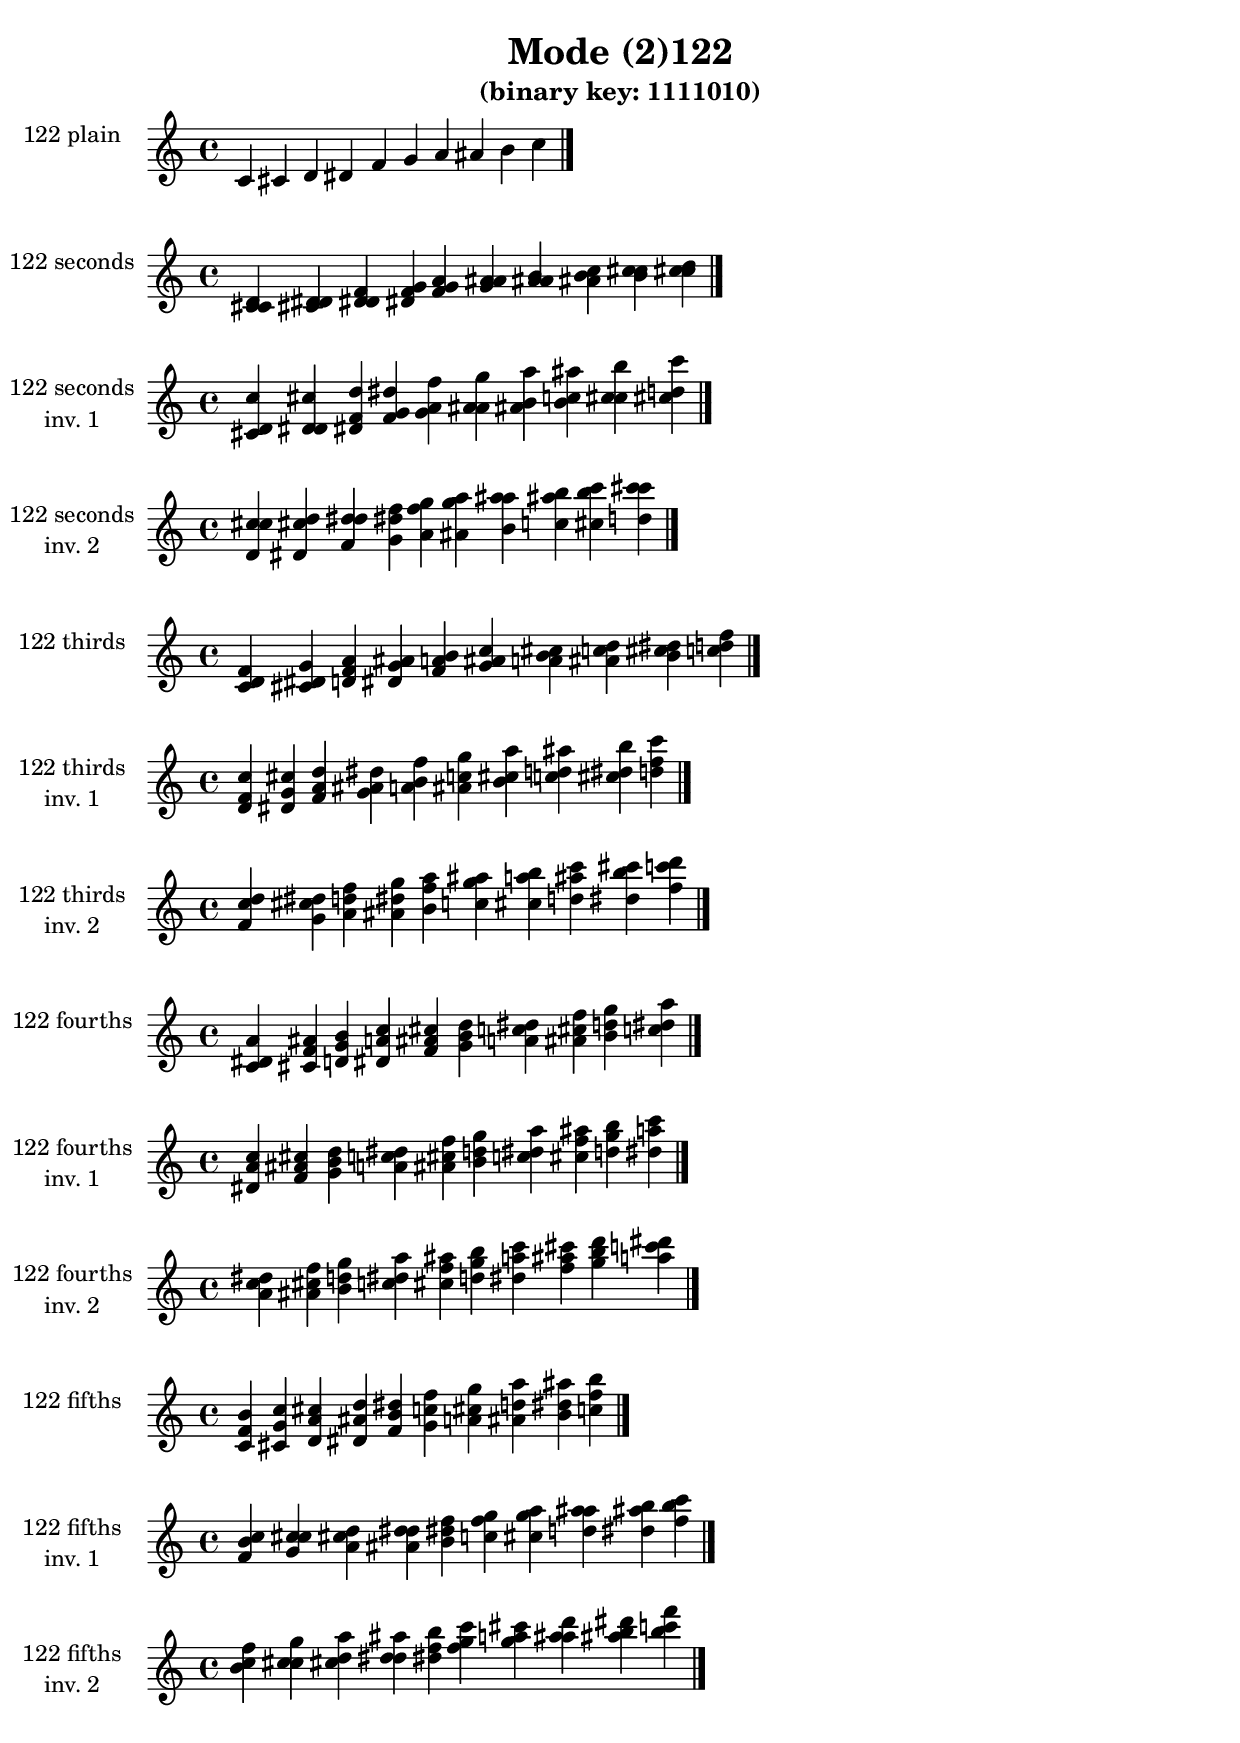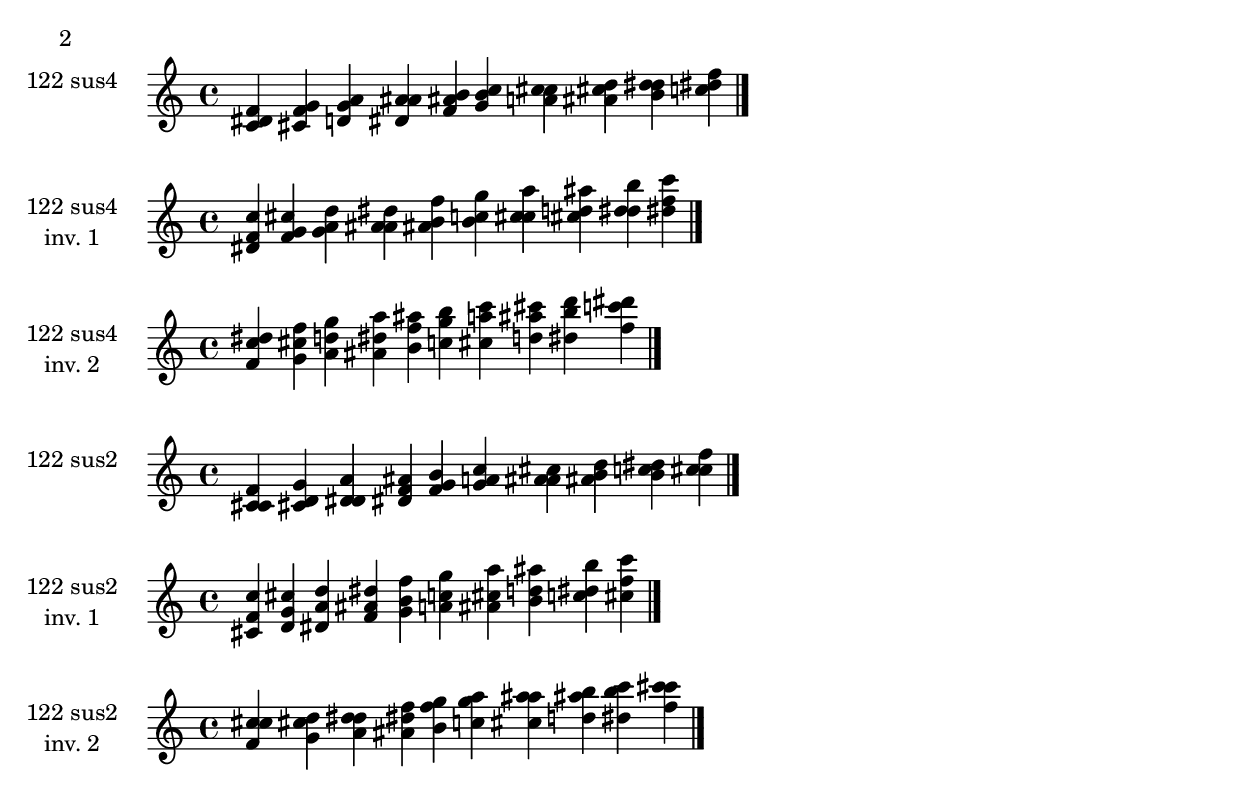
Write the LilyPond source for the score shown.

\version "2.19.0"

\header {
  title = "Mode (2)122"
  subtitle = "(binary key: 1111010)"
 %% Remove default LilyPond tagline
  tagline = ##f
}

\paper {
  #(set-paper-size "a4")
}

global = {
  \key c \major
  \time 4/4
  \tempo 4=100
}

\book {
  \score {
    \new Staff \with {
      instrumentName =  \markup { \column {
         \hcenter-in #14 \line { 122 plain }
         \hcenter-in #14 \line {  } } }
      midiInstrument = "oboe"
    } { \accidentalStyle "default"
        \cadenzaOn c' cis' d' dis' f' g' a' ais' b' c''  \cadenzaOff \bar "|." }
    \layout { }
  }
  \score {
    \new Staff \with {
      instrumentName =  \markup { \column {
         \hcenter-in #14 \line { 122 seconds }
         \hcenter-in #14 \line {  } } }
      midiInstrument = "oboe"
    } { \accidentalStyle "default"
        \cadenzaOn <c' cis' d'> <cis' d' dis'> <d' dis' f'> <dis' f' g'> <f' g' a'> <g' a' ais'> <a' ais' b'> <ais' b' c''> <b' c'' cis''> <c'' cis'' d''>  \cadenzaOff \bar "|." }
    \layout { }
  }
  \score {
    \new Staff \with {
      instrumentName =  \markup { \column {
         \hcenter-in #14 \line { 122 seconds }
         \hcenter-in #14 \line { inv. 1 } } }
      midiInstrument = "oboe"
    } { \accidentalStyle "default"
        \cadenzaOn <cis' d' c''> <d' dis' cis''> <dis' f' d''> <f' g' dis''> <g' a' f''> <a' ais' g''> <ais' b' a''> <b' c'' ais''> <c'' cis'' b''> <cis'' d'' c'''>  \cadenzaOff \bar "|." }
    \layout { }
  }
  \score {
    \new Staff \with {
      instrumentName =  \markup { \column {
         \hcenter-in #14 \line { 122 seconds }
         \hcenter-in #14 \line { inv. 2 } } }
      midiInstrument = "oboe"
    } { \accidentalStyle "default"
        \cadenzaOn <d' c'' cis''> <dis' cis'' d''> <f' d'' dis''> <g' dis'' f''> <a' f'' g''> <ais' g'' a''> <b' a'' ais''> <c'' ais'' b''> <cis'' b'' c'''> <d'' c''' cis'''>  \cadenzaOff \bar "|." }
    \layout { }
  }
  \score {
    \new Staff \with {
      instrumentName =  \markup { \column {
         \hcenter-in #14 \line { 122 thirds }
         \hcenter-in #14 \line {  } } }
      midiInstrument = "oboe"
    } { \accidentalStyle "default"
        \cadenzaOn <c' d' f'> <cis' dis' g'> <d' f' a'> <dis' g' ais'> <f' a' b'> <g' ais' c''> <a' b' cis''> <ais' c'' d''> <b' cis'' dis''> <c'' d'' f''>  \cadenzaOff \bar "|." }
    \layout { }
  }
  \score {
    \new Staff \with {
      instrumentName =  \markup { \column {
         \hcenter-in #14 \line { 122 thirds }
         \hcenter-in #14 \line { inv. 1 } } }
      midiInstrument = "oboe"
    } { \accidentalStyle "default"
        \cadenzaOn <d' f' c''> <dis' g' cis''> <f' a' d''> <g' ais' dis''> <a' b' f''> <ais' c'' g''> <b' cis'' a''> <c'' d'' ais''> <cis'' dis'' b''> <d'' f'' c'''>  \cadenzaOff \bar "|." }
    \layout { }
  }
  \score {
    \new Staff \with {
      instrumentName =  \markup { \column {
         \hcenter-in #14 \line { 122 thirds }
         \hcenter-in #14 \line { inv. 2 } } }
      midiInstrument = "oboe"
    } { \accidentalStyle "default"
        \cadenzaOn <f' c'' d''> <g' cis'' dis''> <a' d'' f''> <ais' dis'' g''> <b' f'' a''> <c'' g'' ais''> <cis'' a'' b''> <d'' ais'' c'''> <dis'' b'' cis'''> <f'' c''' d'''>  \cadenzaOff \bar "|." }
    \layout { }
  }
  \score {
    \new Staff \with {
      instrumentName =  \markup { \column {
         \hcenter-in #14 \line { 122 fourths }
         \hcenter-in #14 \line {  } } }
      midiInstrument = "oboe"
    } { \accidentalStyle "default"
        \cadenzaOn <c' dis' a'> <cis' f' ais'> <d' g' b'> <dis' a' c''> <f' ais' cis''> <g' b' d''> <a' c'' dis''> <ais' cis'' f''> <b' d'' g''> <c'' dis'' a''>  \cadenzaOff \bar "|." }
    \layout { }
  }
  \score {
    \new Staff \with {
      instrumentName =  \markup { \column {
         \hcenter-in #14 \line { 122 fourths }
         \hcenter-in #14 \line { inv. 1 } } }
      midiInstrument = "oboe"
    } { \accidentalStyle "default"
        \cadenzaOn <dis' a' c''> <f' ais' cis''> <g' b' d''> <a' c'' dis''> <ais' cis'' f''> <b' d'' g''> <c'' dis'' a''> <cis'' f'' ais''> <d'' g'' b''> <dis'' a'' c'''>  \cadenzaOff \bar "|." }
    \layout { }
  }
  \score {
    \new Staff \with {
      instrumentName =  \markup { \column {
         \hcenter-in #14 \line { 122 fourths }
         \hcenter-in #14 \line { inv. 2 } } }
      midiInstrument = "oboe"
    } { \accidentalStyle "default"
        \cadenzaOn <a' c'' dis''> <ais' cis'' f''> <b' d'' g''> <c'' dis'' a''> <cis'' f'' ais''> <d'' g'' b''> <dis'' a'' c'''> <f'' ais'' cis'''> <g'' b'' d'''> <a'' c''' dis'''>  \cadenzaOff \bar "|." }
    \layout { }
  }
  \score {
    \new Staff \with {
      instrumentName =  \markup { \column {
         \hcenter-in #14 \line { 122 fifths }
         \hcenter-in #14 \line {  } } }
      midiInstrument = "oboe"
    } { \accidentalStyle "default"
        \cadenzaOn <c' f' b'> <cis' g' c''> <d' a' cis''> <dis' ais' d''> <f' b' dis''> <g' c'' f''> <a' cis'' g''> <ais' d'' a''> <b' dis'' ais''> <c'' f'' b''>  \cadenzaOff \bar "|." }
    \layout { }
  }
  \score {
    \new Staff \with {
      instrumentName =  \markup { \column {
         \hcenter-in #14 \line { 122 fifths }
         \hcenter-in #14 \line { inv. 1 } } }
      midiInstrument = "oboe"
    } { \accidentalStyle "default"
        \cadenzaOn <f' b' c''> <g' c'' cis''> <a' cis'' d''> <ais' d'' dis''> <b' dis'' f''> <c'' f'' g''> <cis'' g'' a''> <d'' a'' ais''> <dis'' ais'' b''> <f'' b'' c'''>  \cadenzaOff \bar "|." }
    \layout { }
  }
  \score {
    \new Staff \with {
      instrumentName =  \markup { \column {
         \hcenter-in #14 \line { 122 fifths }
         \hcenter-in #14 \line { inv. 2 } } }
      midiInstrument = "oboe"
    } { \accidentalStyle "default"
        \cadenzaOn <b' c'' f''> <c'' cis'' g''> <cis'' d'' a''> <d'' dis'' ais''> <dis'' f'' b''> <f'' g'' c'''> <g'' a'' cis'''> <a'' ais'' d'''> <ais'' b'' dis'''> <b'' c''' f'''>  \cadenzaOff \bar "|." }
    \layout { }
  }
  \score {
    \new Staff \with {
      instrumentName =  \markup { \column {
         \hcenter-in #14 \line { 122 sus4 }
         \hcenter-in #14 \line {  } } }
      midiInstrument = "oboe"
    } { \accidentalStyle "default"
        \cadenzaOn <c' dis' f'> <cis' f' g'> <d' g' a'> <dis' a' ais'> <f' ais' b'> <g' b' c''> <a' c'' cis''> <ais' cis'' d''> <b' d'' dis''> <c'' dis'' f''>  \cadenzaOff \bar "|." }
    \layout { }
  }
  \score {
    \new Staff \with {
      instrumentName =  \markup { \column {
         \hcenter-in #14 \line { 122 sus4 }
         \hcenter-in #14 \line { inv. 1 } } }
      midiInstrument = "oboe"
    } { \accidentalStyle "default"
        \cadenzaOn <dis' f' c''> <f' g' cis''> <g' a' d''> <a' ais' dis''> <ais' b' f''> <b' c'' g''> <c'' cis'' a''> <cis'' d'' ais''> <d'' dis'' b''> <dis'' f'' c'''>  \cadenzaOff \bar "|." }
    \layout { }
  }
  \score {
    \new Staff \with {
      instrumentName =  \markup { \column {
         \hcenter-in #14 \line { 122 sus4 }
         \hcenter-in #14 \line { inv. 2 } } }
      midiInstrument = "oboe"
    } { \accidentalStyle "default"
        \cadenzaOn <f' c'' dis''> <g' cis'' f''> <a' d'' g''> <ais' dis'' a''> <b' f'' ais''> <c'' g'' b''> <cis'' a'' c'''> <d'' ais'' cis'''> <dis'' b'' d'''> <f'' c''' dis'''>  \cadenzaOff \bar "|." }
    \layout { }
  }
  \score {
    \new Staff \with {
      instrumentName =  \markup { \column {
         \hcenter-in #14 \line { 122 sus2 }
         \hcenter-in #14 \line {  } } }
      midiInstrument = "oboe"
    } { \accidentalStyle "default"
        \cadenzaOn <c' cis' f'> <cis' d' g'> <d' dis' a'> <dis' f' ais'> <f' g' b'> <g' a' c''> <a' ais' cis''> <ais' b' d''> <b' c'' dis''> <c'' cis'' f''>  \cadenzaOff \bar "|." }
    \layout { }
  }
  \score {
    \new Staff \with {
      instrumentName =  \markup { \column {
         \hcenter-in #14 \line { 122 sus2 }
         \hcenter-in #14 \line { inv. 1 } } }
      midiInstrument = "oboe"
    } { \accidentalStyle "default"
        \cadenzaOn <cis' f' c''> <d' g' cis''> <dis' a' d''> <f' ais' dis''> <g' b' f''> <a' c'' g''> <ais' cis'' a''> <b' d'' ais''> <c'' dis'' b''> <cis'' f'' c'''>  \cadenzaOff \bar "|." }
    \layout { }
  }
  \score {
    \new Staff \with {
      instrumentName =  \markup { \column {
         \hcenter-in #14 \line { 122 sus2 }
         \hcenter-in #14 \line { inv. 2 } } }
      midiInstrument = "oboe"
    } { \accidentalStyle "default"
        \cadenzaOn <f' c'' cis''> <g' cis'' d''> <a' d'' dis''> <ais' dis'' f''> <b' f'' g''> <c'' g'' a''> <cis'' a'' ais''> <d'' ais'' b''> <dis'' b'' c'''> <f'' c''' cis'''>  \cadenzaOff \bar "|." }
    \layout { }
  }
}

\book {
  \bookOutputSuffix "plain_"
  \score {
    \new Staff \with {
      instrumentName =  \markup { \column {
         \hcenter-in #14 \line { 122 plain }
         \hcenter-in #14 \line {  } } }
      midiInstrument = "oboe"
    } { \accidentalStyle "default"
        \cadenzaOn c' cis' d' dis' f' g' a' ais' b' c''  \cadenzaOff \bar "|." }
    \midi { }
  }
}
\book {
  \bookOutputSuffix "seconds_"
  \score {
    \new Staff \with {
      instrumentName =  \markup { \column {
         \hcenter-in #14 \line { 122 seconds }
         \hcenter-in #14 \line {  } } }
      midiInstrument = "oboe"
    } { \accidentalStyle "default"
        \cadenzaOn <c' cis' d'> <cis' d' dis'> <d' dis' f'> <dis' f' g'> <f' g' a'> <g' a' ais'> <a' ais' b'> <ais' b' c''> <b' c'' cis''> <c'' cis'' d''>  \cadenzaOff \bar "|." }
    \midi { }
  }
}
\book {
  \bookOutputSuffix "seconds_inv. 1"
  \score {
    \new Staff \with {
      instrumentName =  \markup { \column {
         \hcenter-in #14 \line { 122 seconds }
         \hcenter-in #14 \line { inv. 1 } } }
      midiInstrument = "oboe"
    } { \accidentalStyle "default"
        \cadenzaOn <cis' d' c''> <d' dis' cis''> <dis' f' d''> <f' g' dis''> <g' a' f''> <a' ais' g''> <ais' b' a''> <b' c'' ais''> <c'' cis'' b''> <cis'' d'' c'''>  \cadenzaOff \bar "|." }
    \midi { }
  }
}
\book {
  \bookOutputSuffix "seconds_inv. 2"
  \score {
    \new Staff \with {
      instrumentName =  \markup { \column {
         \hcenter-in #14 \line { 122 seconds }
         \hcenter-in #14 \line { inv. 2 } } }
      midiInstrument = "oboe"
    } { \accidentalStyle "default"
        \cadenzaOn <d' c'' cis''> <dis' cis'' d''> <f' d'' dis''> <g' dis'' f''> <a' f'' g''> <ais' g'' a''> <b' a'' ais''> <c'' ais'' b''> <cis'' b'' c'''> <d'' c''' cis'''>  \cadenzaOff \bar "|." }
    \midi { }
  }
}
\book {
  \bookOutputSuffix "thirds_"
  \score {
    \new Staff \with {
      instrumentName =  \markup { \column {
         \hcenter-in #14 \line { 122 thirds }
         \hcenter-in #14 \line {  } } }
      midiInstrument = "oboe"
    } { \accidentalStyle "default"
        \cadenzaOn <c' d' f'> <cis' dis' g'> <d' f' a'> <dis' g' ais'> <f' a' b'> <g' ais' c''> <a' b' cis''> <ais' c'' d''> <b' cis'' dis''> <c'' d'' f''>  \cadenzaOff \bar "|." }
    \midi { }
  }
}
\book {
  \bookOutputSuffix "thirds_inv. 1"
  \score {
    \new Staff \with {
      instrumentName =  \markup { \column {
         \hcenter-in #14 \line { 122 thirds }
         \hcenter-in #14 \line { inv. 1 } } }
      midiInstrument = "oboe"
    } { \accidentalStyle "default"
        \cadenzaOn <d' f' c''> <dis' g' cis''> <f' a' d''> <g' ais' dis''> <a' b' f''> <ais' c'' g''> <b' cis'' a''> <c'' d'' ais''> <cis'' dis'' b''> <d'' f'' c'''>  \cadenzaOff \bar "|." }
    \midi { }
  }
}
\book {
  \bookOutputSuffix "thirds_inv. 2"
  \score {
    \new Staff \with {
      instrumentName =  \markup { \column {
         \hcenter-in #14 \line { 122 thirds }
         \hcenter-in #14 \line { inv. 2 } } }
      midiInstrument = "oboe"
    } { \accidentalStyle "default"
        \cadenzaOn <f' c'' d''> <g' cis'' dis''> <a' d'' f''> <ais' dis'' g''> <b' f'' a''> <c'' g'' ais''> <cis'' a'' b''> <d'' ais'' c'''> <dis'' b'' cis'''> <f'' c''' d'''>  \cadenzaOff \bar "|." }
    \midi { }
  }
}
\book {
  \bookOutputSuffix "fourths_"
  \score {
    \new Staff \with {
      instrumentName =  \markup { \column {
         \hcenter-in #14 \line { 122 fourths }
         \hcenter-in #14 \line {  } } }
      midiInstrument = "oboe"
    } { \accidentalStyle "default"
        \cadenzaOn <c' dis' a'> <cis' f' ais'> <d' g' b'> <dis' a' c''> <f' ais' cis''> <g' b' d''> <a' c'' dis''> <ais' cis'' f''> <b' d'' g''> <c'' dis'' a''>  \cadenzaOff \bar "|." }
    \midi { }
  }
}
\book {
  \bookOutputSuffix "fourths_inv. 1"
  \score {
    \new Staff \with {
      instrumentName =  \markup { \column {
         \hcenter-in #14 \line { 122 fourths }
         \hcenter-in #14 \line { inv. 1 } } }
      midiInstrument = "oboe"
    } { \accidentalStyle "default"
        \cadenzaOn <dis' a' c''> <f' ais' cis''> <g' b' d''> <a' c'' dis''> <ais' cis'' f''> <b' d'' g''> <c'' dis'' a''> <cis'' f'' ais''> <d'' g'' b''> <dis'' a'' c'''>  \cadenzaOff \bar "|." }
    \midi { }
  }
}
\book {
  \bookOutputSuffix "fourths_inv. 2"
  \score {
    \new Staff \with {
      instrumentName =  \markup { \column {
         \hcenter-in #14 \line { 122 fourths }
         \hcenter-in #14 \line { inv. 2 } } }
      midiInstrument = "oboe"
    } { \accidentalStyle "default"
        \cadenzaOn <a' c'' dis''> <ais' cis'' f''> <b' d'' g''> <c'' dis'' a''> <cis'' f'' ais''> <d'' g'' b''> <dis'' a'' c'''> <f'' ais'' cis'''> <g'' b'' d'''> <a'' c''' dis'''>  \cadenzaOff \bar "|." }
    \midi { }
  }
}
\book {
  \bookOutputSuffix "fifths_"
  \score {
    \new Staff \with {
      instrumentName =  \markup { \column {
         \hcenter-in #14 \line { 122 fifths }
         \hcenter-in #14 \line {  } } }
      midiInstrument = "oboe"
    } { \accidentalStyle "default"
        \cadenzaOn <c' f' b'> <cis' g' c''> <d' a' cis''> <dis' ais' d''> <f' b' dis''> <g' c'' f''> <a' cis'' g''> <ais' d'' a''> <b' dis'' ais''> <c'' f'' b''>  \cadenzaOff \bar "|." }
    \midi { }
  }
}
\book {
  \bookOutputSuffix "fifths_inv. 1"
  \score {
    \new Staff \with {
      instrumentName =  \markup { \column {
         \hcenter-in #14 \line { 122 fifths }
         \hcenter-in #14 \line { inv. 1 } } }
      midiInstrument = "oboe"
    } { \accidentalStyle "default"
        \cadenzaOn <f' b' c''> <g' c'' cis''> <a' cis'' d''> <ais' d'' dis''> <b' dis'' f''> <c'' f'' g''> <cis'' g'' a''> <d'' a'' ais''> <dis'' ais'' b''> <f'' b'' c'''>  \cadenzaOff \bar "|." }
    \midi { }
  }
}
\book {
  \bookOutputSuffix "fifths_inv. 2"
  \score {
    \new Staff \with {
      instrumentName =  \markup { \column {
         \hcenter-in #14 \line { 122 fifths }
         \hcenter-in #14 \line { inv. 2 } } }
      midiInstrument = "oboe"
    } { \accidentalStyle "default"
        \cadenzaOn <b' c'' f''> <c'' cis'' g''> <cis'' d'' a''> <d'' dis'' ais''> <dis'' f'' b''> <f'' g'' c'''> <g'' a'' cis'''> <a'' ais'' d'''> <ais'' b'' dis'''> <b'' c''' f'''>  \cadenzaOff \bar "|." }
    \midi { }
  }
}
\book {
  \bookOutputSuffix "sus4_"
  \score {
    \new Staff \with {
      instrumentName =  \markup { \column {
         \hcenter-in #14 \line { 122 sus4 }
         \hcenter-in #14 \line {  } } }
      midiInstrument = "oboe"
    } { \accidentalStyle "default"
        \cadenzaOn <c' dis' f'> <cis' f' g'> <d' g' a'> <dis' a' ais'> <f' ais' b'> <g' b' c''> <a' c'' cis''> <ais' cis'' d''> <b' d'' dis''> <c'' dis'' f''>  \cadenzaOff \bar "|." }
    \midi { }
  }
}
\book {
  \bookOutputSuffix "sus4_inv. 1"
  \score {
    \new Staff \with {
      instrumentName =  \markup { \column {
         \hcenter-in #14 \line { 122 sus4 }
         \hcenter-in #14 \line { inv. 1 } } }
      midiInstrument = "oboe"
    } { \accidentalStyle "default"
        \cadenzaOn <dis' f' c''> <f' g' cis''> <g' a' d''> <a' ais' dis''> <ais' b' f''> <b' c'' g''> <c'' cis'' a''> <cis'' d'' ais''> <d'' dis'' b''> <dis'' f'' c'''>  \cadenzaOff \bar "|." }
    \midi { }
  }
}
\book {
  \bookOutputSuffix "sus4_inv. 2"
  \score {
    \new Staff \with {
      instrumentName =  \markup { \column {
         \hcenter-in #14 \line { 122 sus4 }
         \hcenter-in #14 \line { inv. 2 } } }
      midiInstrument = "oboe"
    } { \accidentalStyle "default"
        \cadenzaOn <f' c'' dis''> <g' cis'' f''> <a' d'' g''> <ais' dis'' a''> <b' f'' ais''> <c'' g'' b''> <cis'' a'' c'''> <d'' ais'' cis'''> <dis'' b'' d'''> <f'' c''' dis'''>  \cadenzaOff \bar "|." }
    \midi { }
  }
}
\book {
  \bookOutputSuffix "sus2_"
  \score {
    \new Staff \with {
      instrumentName =  \markup { \column {
         \hcenter-in #14 \line { 122 sus2 }
         \hcenter-in #14 \line {  } } }
      midiInstrument = "oboe"
    } { \accidentalStyle "default"
        \cadenzaOn <c' cis' f'> <cis' d' g'> <d' dis' a'> <dis' f' ais'> <f' g' b'> <g' a' c''> <a' ais' cis''> <ais' b' d''> <b' c'' dis''> <c'' cis'' f''>  \cadenzaOff \bar "|." }
    \midi { }
  }
}
\book {
  \bookOutputSuffix "sus2_inv. 1"
  \score {
    \new Staff \with {
      instrumentName =  \markup { \column {
         \hcenter-in #14 \line { 122 sus2 }
         \hcenter-in #14 \line { inv. 1 } } }
      midiInstrument = "oboe"
    } { \accidentalStyle "default"
        \cadenzaOn <cis' f' c''> <d' g' cis''> <dis' a' d''> <f' ais' dis''> <g' b' f''> <a' c'' g''> <ais' cis'' a''> <b' d'' ais''> <c'' dis'' b''> <cis'' f'' c'''>  \cadenzaOff \bar "|." }
    \midi { }
  }
}
\book {
  \bookOutputSuffix "sus2_inv. 2"
  \score {
    \new Staff \with {
      instrumentName =  \markup { \column {
         \hcenter-in #14 \line { 122 sus2 }
         \hcenter-in #14 \line { inv. 2 } } }
      midiInstrument = "oboe"
    } { \accidentalStyle "default"
        \cadenzaOn <f' c'' cis''> <g' cis'' d''> <a' d'' dis''> <ais' dis'' f''> <b' f'' g''> <c'' g'' a''> <cis'' a'' ais''> <d'' ais'' b''> <dis'' b'' c'''> <f'' c''' cis'''>  \cadenzaOff \bar "|." }
    \midi { }
  }
}
